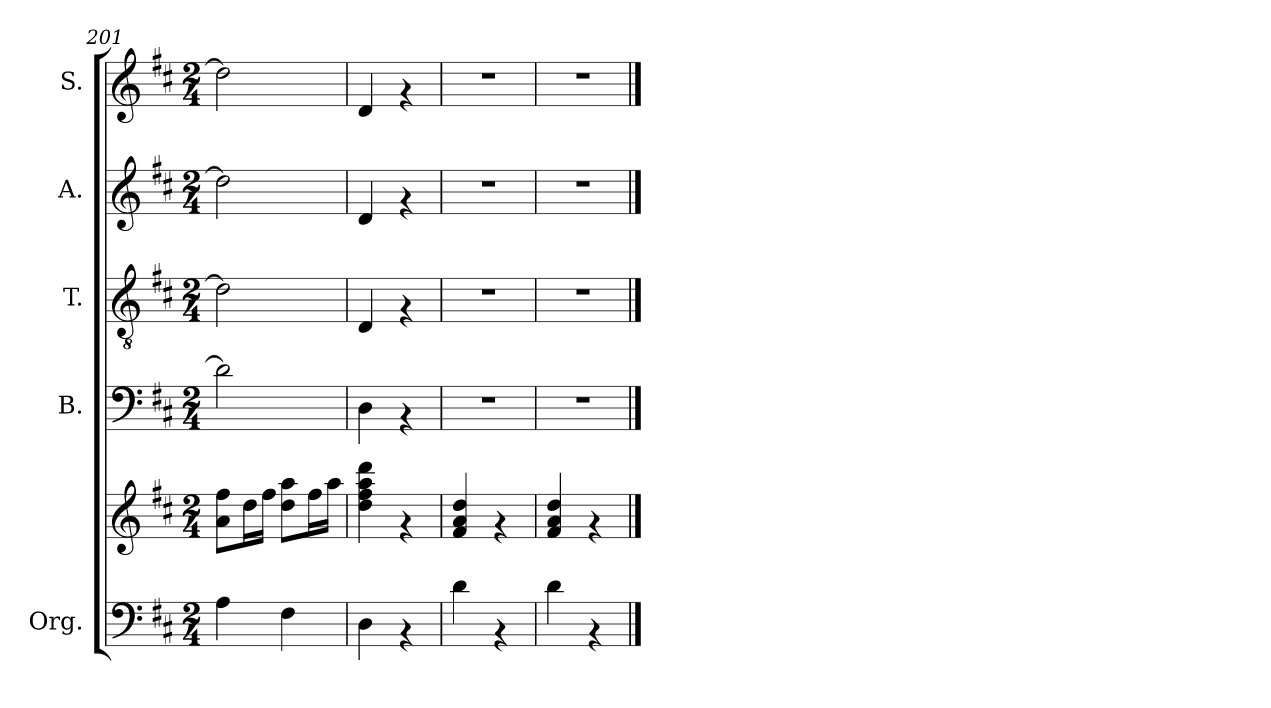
**kern	**kern	**kern	**kern	**kern	**kern
*part5	*part5	*part4	*part3	*part2	*part1
*staff6	*staff5	*staff4	*staff3	*staff2	*staff1
*I"Org.	*	*I"B.	*I"T.	*I"A.	*I"S.
*	*	*I'B.	*I'T.	*I'A.	*I'S.
*clefF4	*clefG2	*clefF4	*clefGv2	*clefG2	*clefG2
*k[f#c#]	*k[f#c#]	*k[f#c#]	*k[f#c#]	*k[f#c#]	*k[f#c#]
*D:	*D:	*D:	*D:	*D:	*D:
*M2/4	*M2/4	*M2/4	*M2/4	*M2/4	*M2/4
=201	=201	=201	=201	=201	=201
4A\	8a\ 8ff#\L	2d\]	2d\]	2dd\]	2dd\]
.	16dd\L	.	.	.	.
.	16ff#\JJ	.	.	.	.
4F#\	8dd\ 8aa\L	.	.	.	.
.	16ff#\L	.	.	.	.
.	16aa\JJ	.	.	.	.
=202	=202	=202	=202	=202	=202
4D\	4dd\ 4ff#\ 4aa\ 4ddd\	4D\	4D/	4d/	4d/
4rAA	4rf	4rAA	4rF	4rf	4rf
=203	=203	=203	=203	=203	=203
4d\	4f#/ 4a/ 4dd/	2r	2r	2r	2r
4rAA	4rf	.	.	.	.
=204	=204	=204	=204	=204	=204
4d\	4f#/ 4a/ 4dd/	2r	2r	2r	2r
4rAA	4rf	.	.	.	.
==	==	==	==	==	==
*-	*-	*-	*-	*-	*-
